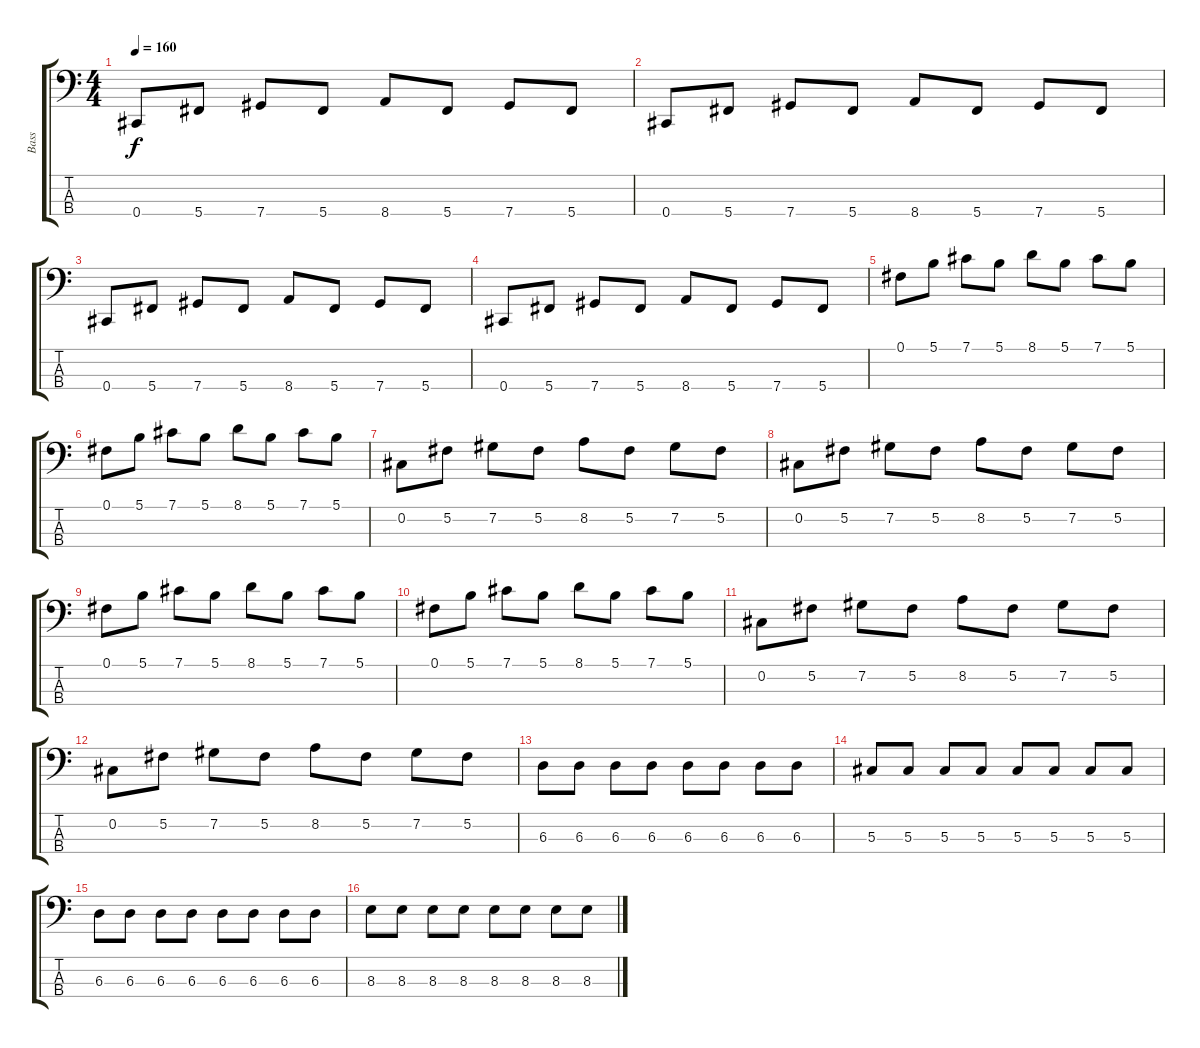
\track ("Bass" "Bass") {instrument electricbasspick}
\staff {score tabs}
\tuning (Gb2 Db2 Ab1 Db1) {hide}
\ts (4 4)
\tempo 160
\clef f4
\ks c
0.4.8{dy f instrument electricbasspick} 5.4.8 7.4.8 5.4.8 8.4.8 5.4.8 7.4.8 5.4.8 |
0.4.8{instrument electricbasspick} 5.4.8 7.4.8 5.4.8 8.4.8 5.4.8 7.4.8 5.4.8 |
0.4.8{instrument electricbasspick} 5.4.8 7.4.8 5.4.8 8.4.8 5.4.8 7.4.8 5.4.8 |
0.4.8{instrument electricbasspick} 5.4.8 7.4.8 5.4.8 8.4.8 5.4.8 7.4.8 5.4.8 |
0.1.8 5.1.8 7.1.8 5.1.8 8.1.8 5.1.8 7.1.8 5.1.8 |
0.1.8 5.1.8 7.1.8 5.1.8 8.1.8 5.1.8 7.1.8 5.1.8 |
0.2.8 5.2.8 7.2.8 5.2.8 8.2.8 5.2.8 7.2.8 5.2.8 |
0.2.8 5.2.8 7.2.8 5.2.8 8.2.8 5.2.8 7.2.8 5.2.8 |
0.1.8 5.1.8 7.1.8 5.1.8 8.1.8 5.1.8 7.1.8 5.1.8 |
0.1.8 5.1.8 7.1.8 5.1.8 8.1.8 5.1.8 7.1.8 5.1.8 |
0.2.8 5.2.8 7.2.8 5.2.8 8.2.8 5.2.8 7.2.8 5.2.8 |
0.2.8 5.2.8 7.2.8 5.2.8 8.2.8 5.2.8 7.2.8 5.2.8 |
6.3.8 6.3.8 6.3.8 6.3.8 6.3.8 6.3.8 6.3.8 6.3.8 |
5.3.8 5.3.8 5.3.8 5.3.8 5.3.8 5.3.8 5.3.8 5.3.8 |
6.3.8 6.3.8 6.3.8 6.3.8 6.3.8 6.3.8 6.3.8 6.3.8 |
8.3.8 8.3.8 8.3.8 8.3.8 8.3.8 8.3.8 8.3.8 8.3.8
